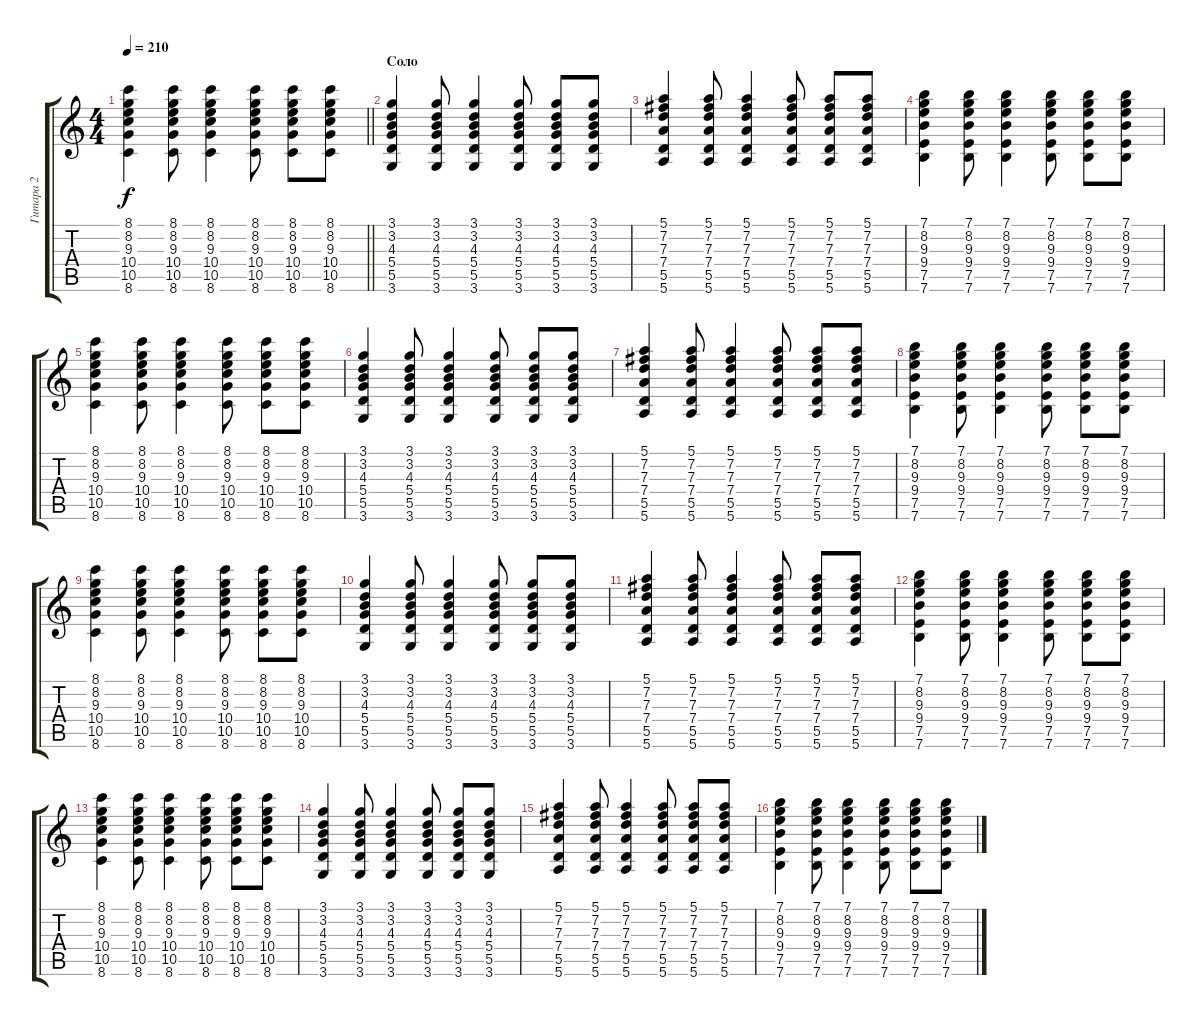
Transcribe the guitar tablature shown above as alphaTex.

\track ("Гитара 2" "Гитара 2") {instrument electricguitarclean}
\staff {score tabs}
\tuning (E4 B3 G3 D3 A2 E2) {hide}
\ts (4 4)
\tempo 210
\clef g2
\barLineRight lightlight
\ks c
(8.1 8.2 9.3 10.4 10.5 8.6).4{dy f} (8.1 8.2 9.3 10.4 10.5 8.6).8 (8.1 8.2 9.3 10.4 10.5 8.6).4 (8.1 8.2 9.3 10.4 10.5 8.6).8 (8.1 8.2 9.3 10.4 10.5 8.6).8 (8.1 8.2 9.3 10.4 10.5 8.6).8 |
\section ("" "Соло")
(3.1 3.2 4.3 5.4 5.5 3.6).4 (3.1 3.2 4.3 5.4 5.5 3.6).8 (3.1 3.2 4.3 5.4 5.5 3.6).4 (3.1 3.2 4.3 5.4 5.5 3.6).8 (3.1 3.2 4.3 5.4 5.5 3.6).8 (3.1 3.2 4.3 5.4 5.5 3.6).8 |
(5.1 7.2 7.3 7.4 5.5 5.6).4 (5.1 7.2 7.3 7.4 5.5 5.6).8 (5.1 7.2 7.3 7.4 5.5 5.6).4 (5.1 7.2 7.3 7.4 5.5 5.6).8 (5.1 7.2 7.3 7.4 5.5 5.6).8 (5.1 7.2 7.3 7.4 5.5 5.6).8 |
(7.1 8.2 9.3 9.4 7.5 7.6).4 (7.1 8.2 9.3 9.4 7.5 7.6).8 (7.1 8.2 9.3 9.4 7.5 7.6).4 (7.1 8.2 9.3 9.4 7.5 7.6).8 (7.1 8.2 9.3 9.4 7.5 7.6).8 (7.1 8.2 9.3 9.4 7.5 7.6).8 |
(8.1 8.2 9.3 10.4 10.5 8.6).4 (8.1 8.2 9.3 10.4 10.5 8.6).8 (8.1 8.2 9.3 10.4 10.5 8.6).4 (8.1 8.2 9.3 10.4 10.5 8.6).8 (8.1 8.2 9.3 10.4 10.5 8.6).8 (8.1 8.2 9.3 10.4 10.5 8.6).8 |
(3.1 3.2 4.3 5.4 5.5 3.6).4 (3.1 3.2 4.3 5.4 5.5 3.6).8 (3.1 3.2 4.3 5.4 5.5 3.6).4 (3.1 3.2 4.3 5.4 5.5 3.6).8 (3.1 3.2 4.3 5.4 5.5 3.6).8 (3.1 3.2 4.3 5.4 5.5 3.6).8 |
(5.1 7.2 7.3 7.4 5.5 5.6).4 (5.1 7.2 7.3 7.4 5.5 5.6).8 (5.1 7.2 7.3 7.4 5.5 5.6).4 (5.1 7.2 7.3 7.4 5.5 5.6).8 (5.1 7.2 7.3 7.4 5.5 5.6).8 (5.1 7.2 7.3 7.4 5.5 5.6).8 |
(7.1 8.2 9.3 9.4 7.5 7.6).4 (7.1 8.2 9.3 9.4 7.5 7.6).8 (7.1 8.2 9.3 9.4 7.5 7.6).4 (7.1 8.2 9.3 9.4 7.5 7.6).8 (7.1 8.2 9.3 9.4 7.5 7.6).8 (7.1 8.2 9.3 9.4 7.5 7.6).8 |
(8.1 8.2 9.3 10.4 10.5 8.6).4 (8.1 8.2 9.3 10.4 10.5 8.6).8 (8.1 8.2 9.3 10.4 10.5 8.6).4 (8.1 8.2 9.3 10.4 10.5 8.6).8 (8.1 8.2 9.3 10.4 10.5 8.6).8 (8.1 8.2 9.3 10.4 10.5 8.6).8 |
(3.1 3.2 4.3 5.4 5.5 3.6).4 (3.1 3.2 4.3 5.4 5.5 3.6).8 (3.1 3.2 4.3 5.4 5.5 3.6).4 (3.1 3.2 4.3 5.4 5.5 3.6).8 (3.1 3.2 4.3 5.4 5.5 3.6).8 (3.1 3.2 4.3 5.4 5.5 3.6).8 |
(5.1 7.2 7.3 7.4 5.5 5.6).4 (5.1 7.2 7.3 7.4 5.5 5.6).8 (5.1 7.2 7.3 7.4 5.5 5.6).4 (5.1 7.2 7.3 7.4 5.5 5.6).8 (5.1 7.2 7.3 7.4 5.5 5.6).8 (5.1 7.2 7.3 7.4 5.5 5.6).8 |
(7.1 8.2 9.3 9.4 7.5 7.6).4 (7.1 8.2 9.3 9.4 7.5 7.6).8 (7.1 8.2 9.3 9.4 7.5 7.6).4 (7.1 8.2 9.3 9.4 7.5 7.6).8 (7.1 8.2 9.3 9.4 7.5 7.6).8 (7.1 8.2 9.3 9.4 7.5 7.6).8 |
(8.1 8.2 9.3 10.4 10.5 8.6).4 (8.1 8.2 9.3 10.4 10.5 8.6).8 (8.1 8.2 9.3 10.4 10.5 8.6).4 (8.1 8.2 9.3 10.4 10.5 8.6).8 (8.1 8.2 9.3 10.4 10.5 8.6).8 (8.1 8.2 9.3 10.4 10.5 8.6).8 |
(3.1 3.2 4.3 5.4 5.5 3.6).4 (3.1 3.2 4.3 5.4 5.5 3.6).8 (3.1 3.2 4.3 5.4 5.5 3.6).4 (3.1 3.2 4.3 5.4 5.5 3.6).8 (3.1 3.2 4.3 5.4 5.5 3.6).8 (3.1 3.2 4.3 5.4 5.5 3.6).8 |
(5.1 7.2 7.3 7.4 5.5 5.6).4 (5.1 7.2 7.3 7.4 5.5 5.6).8 (5.1 7.2 7.3 7.4 5.5 5.6).4 (5.1 7.2 7.3 7.4 5.5 5.6).8 (5.1 7.2 7.3 7.4 5.5 5.6).8 (5.1 7.2 7.3 7.4 5.5 5.6).8 |
(7.1 8.2 9.3 9.4 7.5 7.6).4 (7.1 8.2 9.3 9.4 7.5 7.6).8 (7.1 8.2 9.3 9.4 7.5 7.6).4 (7.1 8.2 9.3 9.4 7.5 7.6).8 (7.1 8.2 9.3 9.4 7.5 7.6).8 (7.1 8.2 9.3 9.4 7.5 7.6).8
